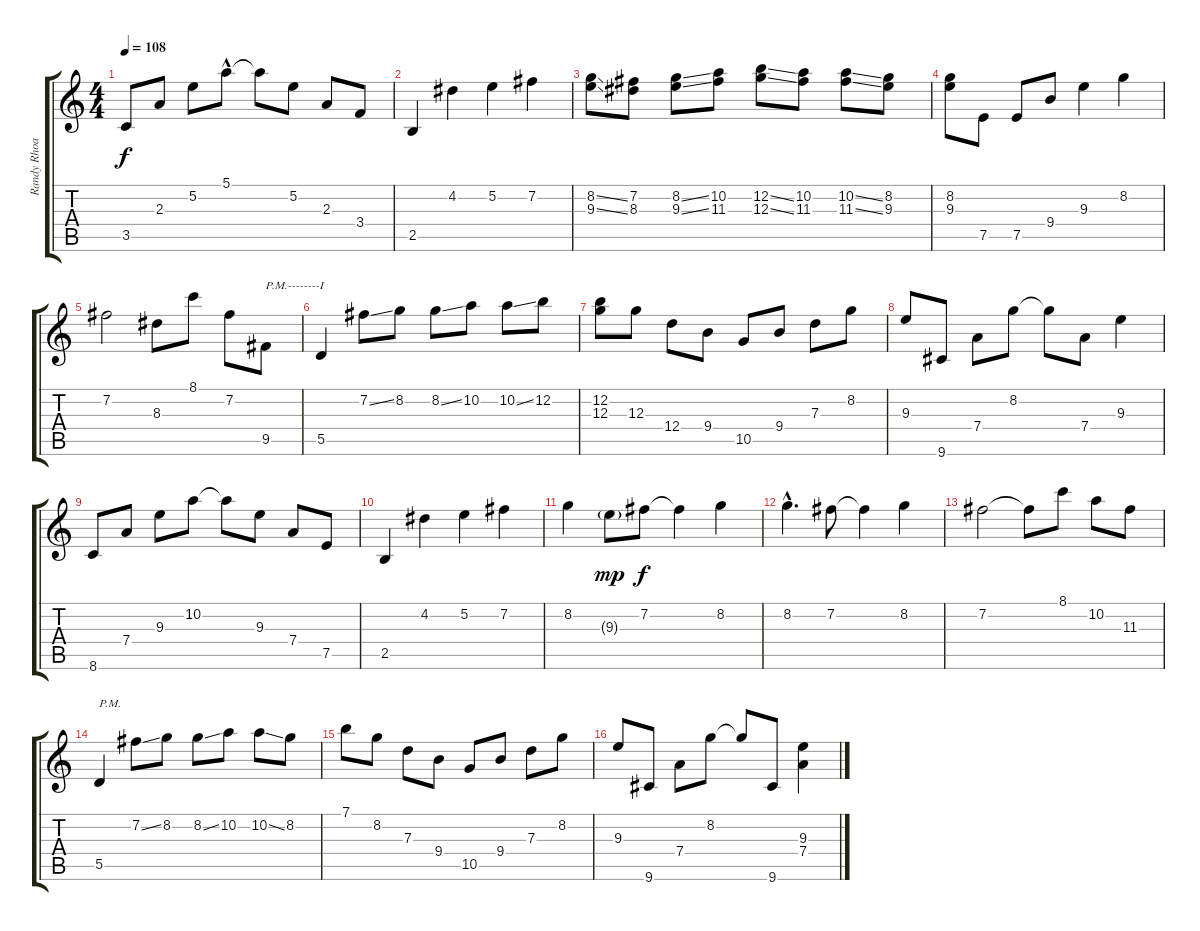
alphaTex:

\track ("Randy Rhoads GUITAR live " "Randy Rhoa") {instrument overdrivenguitar}
\staff {score tabs}
\tuning (E4 B3 G3 D3 A2 E2) {hide}
\ts (4 4)
\tempo 108
\clef g2
\ks c
3.5.8{dy f} 2.3.8 5.2.8 5.1{hac}.8 5.1{t}.8 5.2.8 2.3.8 3.4.8 |
2.5.4 4.2.4 5.2.4 7.2.4 |
(8.2{ss} 9.3{ss}).8 (7.2 8.3).8 (8.2{ss} 9.3{ss}).8 (10.2 11.3).8 (12.2{ss} 12.3{ss}).8 (10.2 11.3).8 (10.2{ss} 11.3{ss}).8 (8.2 9.3).8 |
(8.2 9.3).8 7.5.8 7.5.8 9.4.8 9.3.4 8.2.4 |
7.2.2 8.3.8 8.1.8 7.2.8 9.5.8{txt "P.M.--------I"} |
5.5.4 7.2{ss}.8 8.2.8 8.2{ss}.8 10.2.8 10.2{ss}.8 12.2.8 |
(12.2 12.3).8 12.3.8 12.4.8 9.4.8 10.5.8 9.4.8 7.3.8 8.2.8 |
9.3.8 9.6.8 7.4.8 8.2.8 8.2{t}.8 7.4.8 9.3.4 |
8.6.8 7.4.8 9.3.8 10.2.8 10.2{t}.8 9.3.8 7.4.8 7.5.8 |
2.5.4 4.2.4 5.2.4 7.2.4 |
8.2.4 9.3{g}.8{dy mp} 7.2.8{dy f} 7.2{t}.4 8.2.4 |
8.2{hac}.4{d} 7.2.8 7.2{t}.4 8.2.4 |
7.2.2 7.2{t}.8 8.1.8 10.2.8 11.3.8 |
5.5.4{txt "P.M."} 7.2{ss}.8 8.2.8 8.2{ss}.8 10.2.8 10.2{ss}.8 8.2.8 |
7.1.8 8.2.8 7.3.8 9.4.8 10.5.8 9.4.8 7.3.8 8.2.8 |
9.3.8 9.6.8 7.4.8 8.2.8 8.2{t}.8 9.6.8 (9.3 7.4).4
